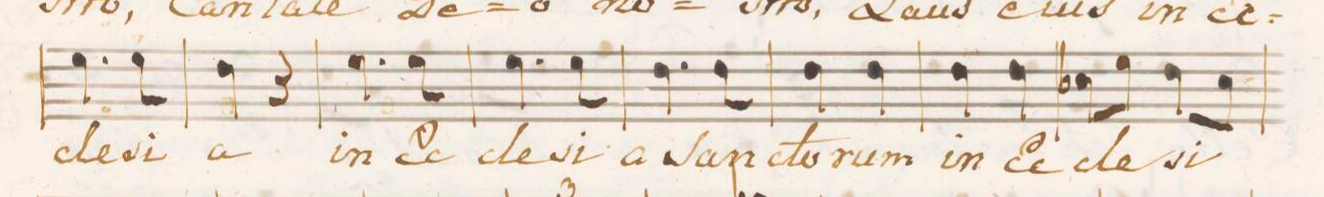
**kern	**text
*I"Tenore.	*
*clefC4	*
*k[b-]	*
*M2/4	*
4.d\	-cle-
8d\	-si-
=75	=75
4c\	-a
4r	.
=76	=76
4.d\	in
8d\	Ec-
=77	=77
4.d\	-cle-
8d\	-si-
=78	=78
4.c\	-a
8c\	San-
=79	=79
4c\	-cto-
4c\	-rum
=80	=80
4c\	in
4c\	Ec-
=81	=81
8B-X\L	-cle-
8d\J	.
8c\L	-si-
8B-\J	.
=82	=82
*-	*-
